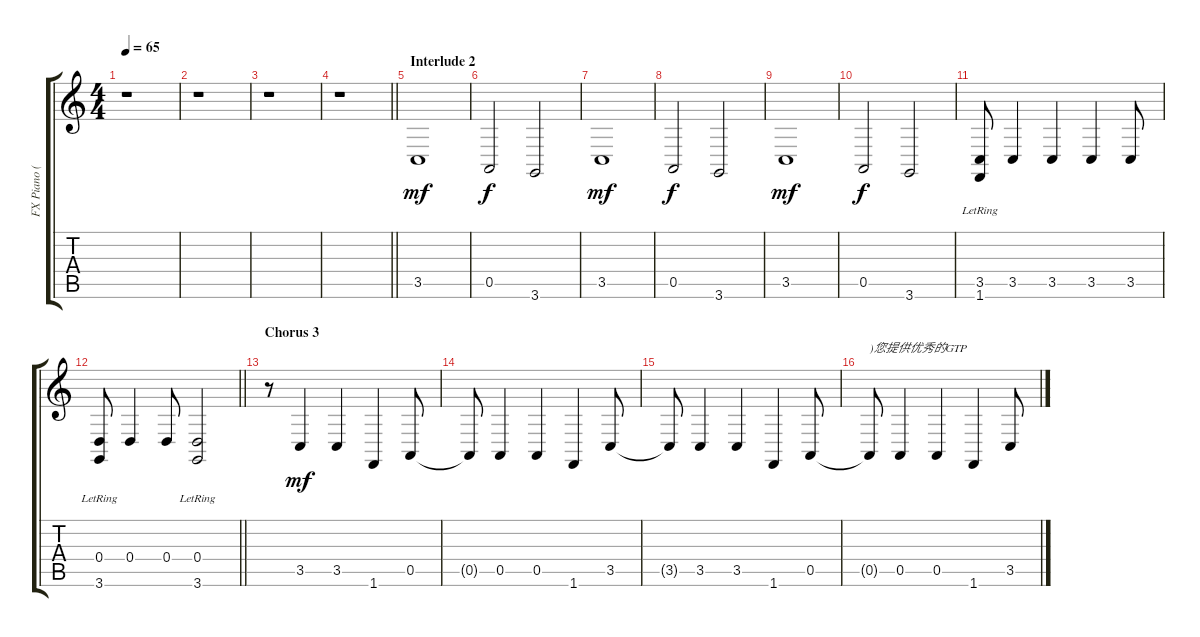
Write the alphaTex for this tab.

\track ("FX Piano (Left Hand)" "FX Piano (") {instrument electricpiano1}
\staff {score tabs}
\tuning (E4 B3 G3 D3 A2 E2) {hide}
\ts (4 4)
\tempo 65
\clef g2
\ks c
r.1{dy f} |
r.1 |
r.1 |
\barLineRight lightlight
r.1 |
\section ("" "Interlude 2")
3.5.1{dy mf} |
0.5.2{dy f} 3.6.2 |
3.5.1{dy mf} |
0.5.2{dy f} 3.6.2 |
3.5.1{dy mf} |
0.5.2{dy f} 3.6.2 |
(3.5 1.6{lr}).8 3.5.4 3.5.4 3.5.4 3.5.8 |
\barLineRight lightlight
(0.4 3.6{lr}).8 0.4.4 0.4.8 (0.4 3.6{lr}).2 |
\section ("" "Chorus 3")
r.8 3.5.4{dy mf} 3.5.4 1.6.4 0.5.8 |
0.5{t}.8 0.5.4 0.5.4 1.6.4 3.5.8 |
3.5{t}.8 3.5.4 3.5.4 1.6.4 0.5.8 |
0.5{t}.8{txt ")您提供优秀的GTP"} 0.5.4 0.5.4 1.6.4 3.5.8
